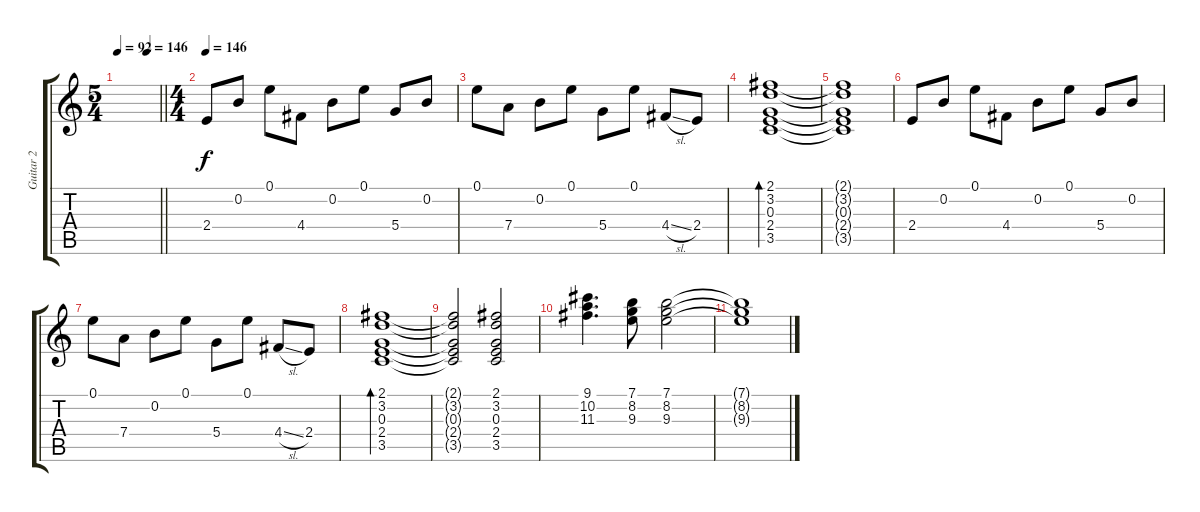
\track ("Guitar 2" "Guitar 2") {instrument overdrivenguitar}
\staff {score tabs}
\tuning (E4 B3 G3 D3 A2 E2) {hide}
\ts (5 4)
\tempo 92
\tempo (146 0.7)
\clef g2
\barLineRight lightlight
\ks c
|
\ts (4 4)
\tempo 146
2.4.8 0.2.8 0.1.8 4.4.8 0.2.8 0.1.8 5.4.8 0.2.8 |
0.1.8 7.4.8 0.2.8 0.1.8 5.4.8 0.1.8 4.4{sl}.8 2.4.8 |
(2.1 3.2 0.3 2.4 3.5).1{bd 480} |
(2.1{t} 3.2{t} 0.3{t} 2.4{t} 3.5{t}).1 |
2.4.8 0.2.8 0.1.8 4.4.8 0.2.8 0.1.8 5.4.8 0.2.8 |
0.1.8 7.4.8 0.2.8 0.1.8 5.4.8 0.1.8 4.4{sl}.8 2.4.8 |
(2.1 3.2 0.3 2.4 3.5).1{bd 480} |
(2.1{t} 3.2{t} 0.3{t} 2.4{t} 3.5{t}).2 (2.1 3.2 0.3 2.4 3.5).2 |
(9.1 10.2 11.3).4{d volume 14} (7.1 8.2 9.3).8 (7.1 8.2 9.3).2 |
(7.1{t} 8.2{t} 9.3{t}).1
